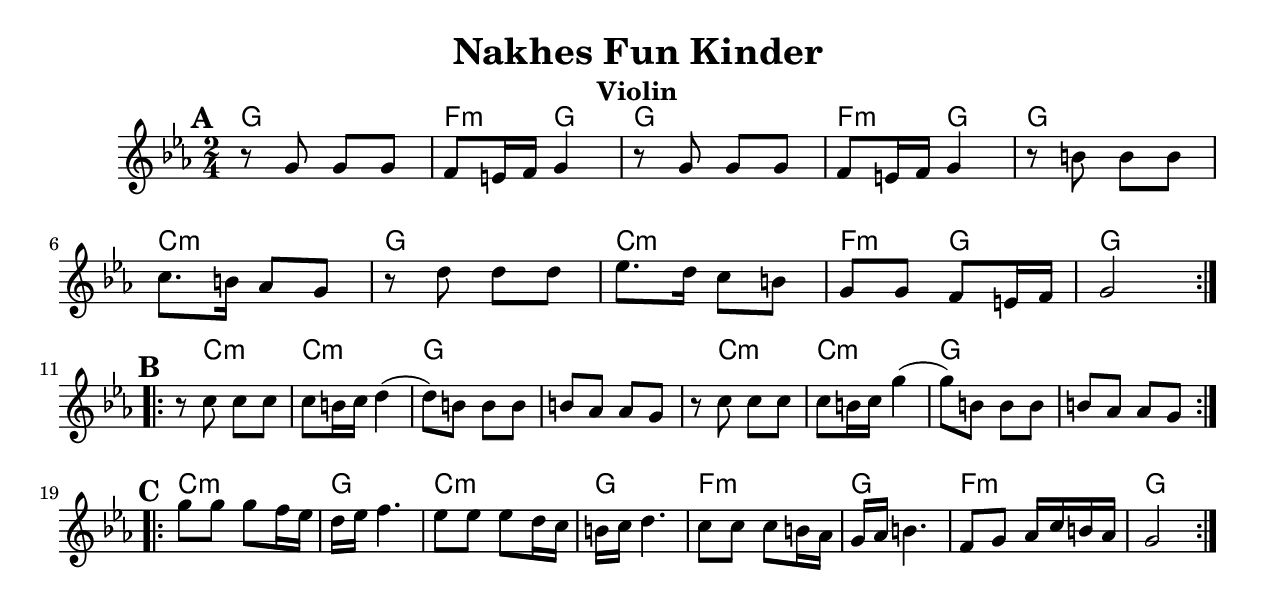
\version "2.18.0"
\language "english"
%\include "english.ly"
\paper{
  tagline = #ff
  print-all-headers = ##t
  #(set-paper-size "letter")
}
%date = #(strftime "%d-%m-%Y" (localtime (current-time)))

%\markup{ \italic{ \date }  }

%\markup{ Got something to say? }

global = {
  \clef treble
  \key g \minor
  \time 2/4
  \set Score.markFormatter = #format-mark-box-alphabet
}

%#################################### Melody ########################
melody = \relative c' {
  \global
  %\partial 16*3 a16 d f   %lead in notes

  \repeat volta 2{
    \mark \default
    r8 d8 d8  d8  | %
    c8  b16 c16  d4 | %
    r8 d8 d8  d8  | %
    c8  b16 c16  d4 | %
    r8 fs8 fs8  fs8  | %
    g8.  fs16  ef8  d8  | %
    r8 a'8 a8  a8  | %
    bf8.  a16  g8  fs8  | %
    d8  d8  c8  b16 c16
    d2

  }
  \break
  \repeat volta 2{
    \mark \default
    r8 g8 g8  g8
    g8  fs16 g16  a4 (
    a8 )  fs8  fs8  fs8
    fs8  ef8  ef8  d8
    r8 g8 g8  g8
    g8  fs16 g16  d'4 (
    d8 )  fs,8  fs8  fs8
    fs8  ef8  ef8  d
  }
  \break
  \repeat volta 2{
    \mark \default
    d'8  d8  d8  c16 bf16
    a16  bf16  c4.
    bf8  bf  bf  a16 g
    fs16  g16  a4.
    g8  g8  g8  fs16 ef16
    d16  ef16  fs4.
    c8  d8  ef16  g16 fs16 ef16
    d2
  }

}
%################################# Lyrics #####################
%\addlyrics{  }
%################################# Chords #######################
harmonies = \chordmode {
  d2
  c4:m d4
  d2
  c4:m d4
  d2
  g2:m
  d2
  g2:m
  c4:m d4
  d2
  %b
  s8 g8*3:m
  g2:m
  d2*2
  s8 g8*3:m
  g2:m
  d2*2
  %C
  g2:m
  d2
  g2:m
  d2
  c2:m
  d2
  c2:m
  d2
}

\score {
  <<
    \new ChordNames {
      \set chordChanges = ##f
      \transpose d g
      \harmonies
    }
    \new Staff
    \transpose d g
    \melody
  >>
  \header{
    title= "Nakhes Fun Kinder"
    subtitle=""
    composer= ""
    instrument = "Violin"
    arranger= ""
  }
  \midi{\tempo 4 = 120}
  \layout{indent = 1.0\cm}
}
%{
% more verses:
\markup{}
\markup {
  \fill-line {
    \hspace #0.1 % distance from left margin
    \column {
      \line { "1."
	\column {
	  ""
	}
      }
      \hspace #0.2 % vertical distance between verses
      \line { "2."
	\column {
	 ""
	}
      }
    }
    \hspace #0.1  % horiz. distance between columns
    \column {
      \line { "3."
	\column {
	  ""
	}
      }
      \hspace #0.2 % distance between verses
      \line { "4."
	\column {
	 ""
	}
      }
    }
    \hspace #0.1 % distance to right margin
  }
}

%}
